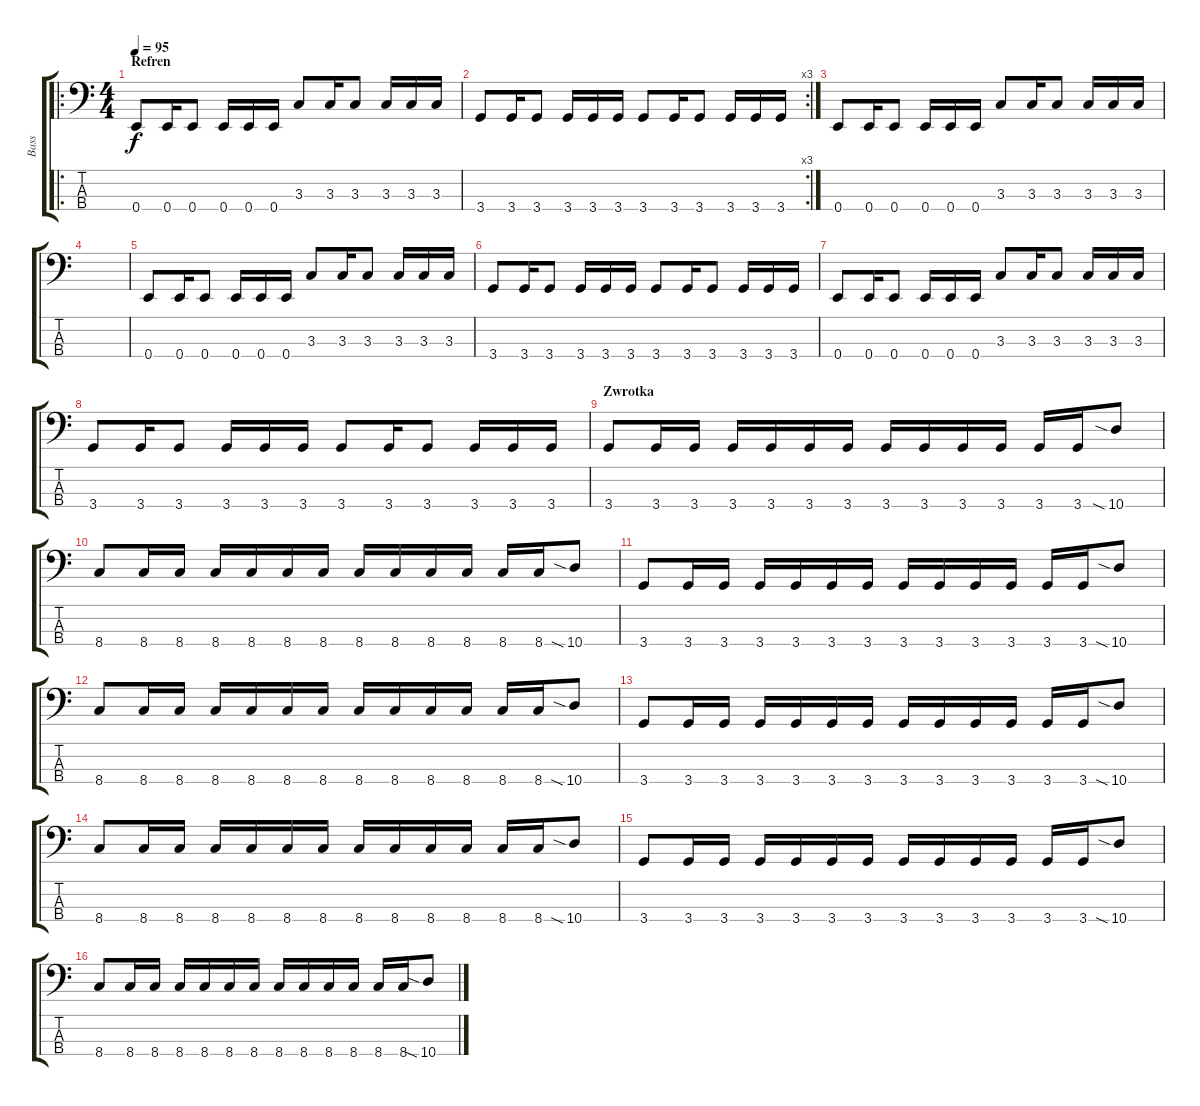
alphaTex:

\track ("Bass" "Bass") {instrument electricbassfinger}
\staff {score tabs}
\tuning (G2 D2 A1 E1) {hide}
\ro
\ts (4 4)
\section ("" "Refren")
\tempo 95
\clef f4
\ks c
0.4.8{dy f} 0.4.16 0.4.8 0.4.16 0.4.16 0.4.16 3.3.8 3.3.16 3.3.8 3.3.16 3.3.16 3.3.16 |
\rc 3
3.4.8 3.4.16 3.4.8 3.4.16 3.4.16 3.4.16 3.4.8 3.4.16 3.4.8 3.4.16 3.4.16 3.4.16 |
0.4.8 0.4.16 0.4.8 0.4.16 0.4.16 0.4.16 3.3.8 3.3.16 3.3.8 3.3.16 3.3.16 3.3.16 |
|
0.4.8 0.4.16 0.4.8 0.4.16 0.4.16 0.4.16 3.3.8 3.3.16 3.3.8 3.3.16 3.3.16 3.3.16 |
3.4.8 3.4.16 3.4.8 3.4.16 3.4.16 3.4.16 3.4.8 3.4.16 3.4.8 3.4.16 3.4.16 3.4.16 |
0.4.8 0.4.16 0.4.8 0.4.16 0.4.16 0.4.16 3.3.8 3.3.16 3.3.8 3.3.16 3.3.16 3.3.16 |
3.4.8 3.4.16 3.4.8 3.4.16 3.4.16 3.4.16 3.4.8 3.4.16 3.4.8 3.4.16 3.4.16 3.4.16 |
\section ("" "Zwrotka")
3.4.8 3.4.16 3.4.16 3.4.16 3.4.16 3.4.16 3.4.16 3.4.16 3.4.16 3.4.16 3.4.16 3.4.16 3.4.16 10.4{sia}.8 |
8.4.8 8.4.16 8.4.16 8.4.16 8.4.16 8.4.16 8.4.16 8.4.16 8.4.16 8.4.16 8.4.16 8.4.16 8.4.16 10.4{sia}.8 |
3.4.8 3.4.16 3.4.16 3.4.16 3.4.16 3.4.16 3.4.16 3.4.16 3.4.16 3.4.16 3.4.16 3.4.16 3.4.16 10.4{sia}.8 |
8.4.8 8.4.16 8.4.16 8.4.16 8.4.16 8.4.16 8.4.16 8.4.16 8.4.16 8.4.16 8.4.16 8.4.16 8.4.16 10.4{sia}.8 |
3.4.8 3.4.16 3.4.16 3.4.16 3.4.16 3.4.16 3.4.16 3.4.16 3.4.16 3.4.16 3.4.16 3.4.16 3.4.16 10.4{sia}.8 |
8.4.8 8.4.16 8.4.16 8.4.16 8.4.16 8.4.16 8.4.16 8.4.16 8.4.16 8.4.16 8.4.16 8.4.16 8.4.16 10.4{sia}.8 |
3.4.8 3.4.16 3.4.16 3.4.16 3.4.16 3.4.16 3.4.16 3.4.16 3.4.16 3.4.16 3.4.16 3.4.16 3.4.16 10.4{sia}.8 |
8.4.8 8.4.16 8.4.16 8.4.16 8.4.16 8.4.16 8.4.16 8.4.16 8.4.16 8.4.16 8.4.16 8.4.16 8.4.16 10.4{sia}.8
